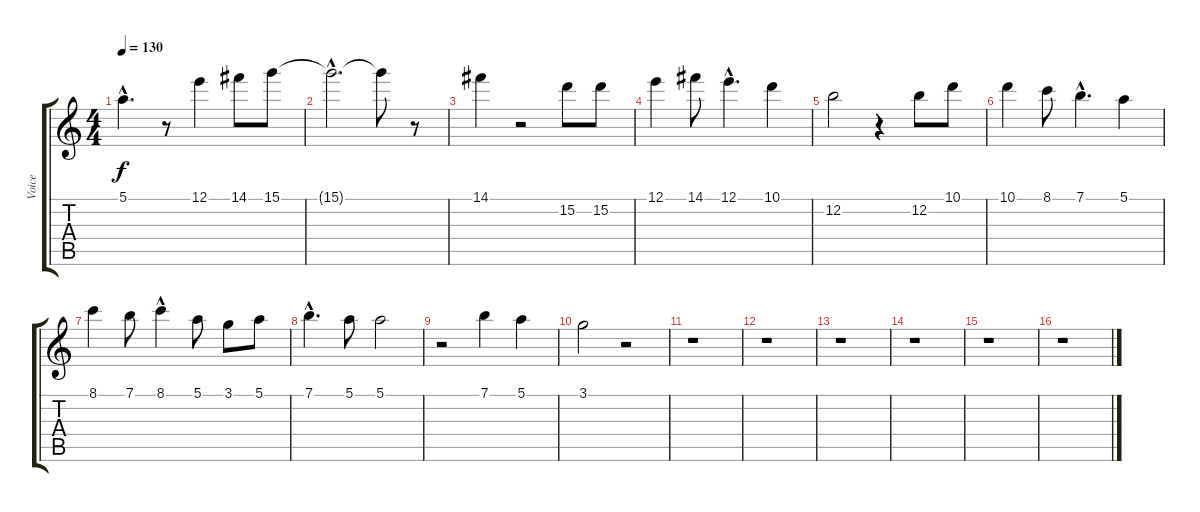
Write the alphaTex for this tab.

\track ("Voice" "Voice") {instrument distortionguitar}
\staff {score tabs}
\tuning (E4 B3 G3 D3 A2 E2) {hide}
\ts (4 4)
\tempo 130
\clef g2
\ks c
5.1{hac t}.4{d dy f} r.8 12.1.4 14.1.8 15.1.8 |
15.1{hac t}.2{d} 15.1{t}.8 r.8 |
14.1.4 r.2 15.2.8 15.2.8 |
12.1.4 14.1.8 12.1{hac}.4{d} 10.1.4 |
12.2.2 r.4 12.2.8 10.1.8 |
10.1.4 8.1.8 7.1{hac}.4{d} 5.1.4 |
8.1.4 7.1.8 8.1{hac}.4 5.1.8 3.1.8 5.1.8 |
7.1{hac}.4{d} 5.1.8 5.1.2 |
r.2 7.1.4 5.1.4 |
3.1.2 r.2 |
r.1 |
r.1 |
r.1 |
r.1 |
r.1 |
r.1
